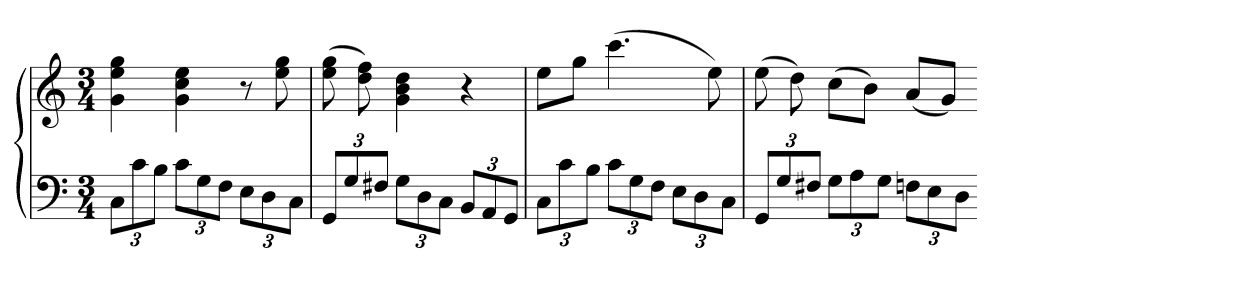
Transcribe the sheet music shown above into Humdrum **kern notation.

**kern	**kern
*part1	*part1
*staff2	*staff1
*clefF4	*clefG2
*k[]	*k[]
*M3/4	*M3/4
=	=
12CL	4g 4ee 4gg
12c	.
12BJ	.
12cL	4g 4cc 4ee
12G	.
12FJ	.
12EL	8r
12D	.
.	8ee 8gg
12CJ	.
=127	=127
12GGL	(8ee 8gg
12G	.
.	8dd 8ff)
12F#XJ	.
12GL	4g 4b 4dd
12D	.
12CJ	.
12BBL	4r
12AA	.
12GGJ	.
=128	=128
12CL	8eeL
12c	.
.	8ggJ
12BJ	.
12cL	(4.ccc
12G	.
12FJ	.
12EL	.
12D	.
.	8ee)
12CJ	.
=129	=129
12GGL	(8ee
12G	.
.	8dd)
12F#XJ	.
12GL	(8ccL
12A	.
.	8bJ)
12GJ	.
12FnL	(8aL
12E	.
.	8gJ)
12DJ	.
=-	=-
*-	*-
